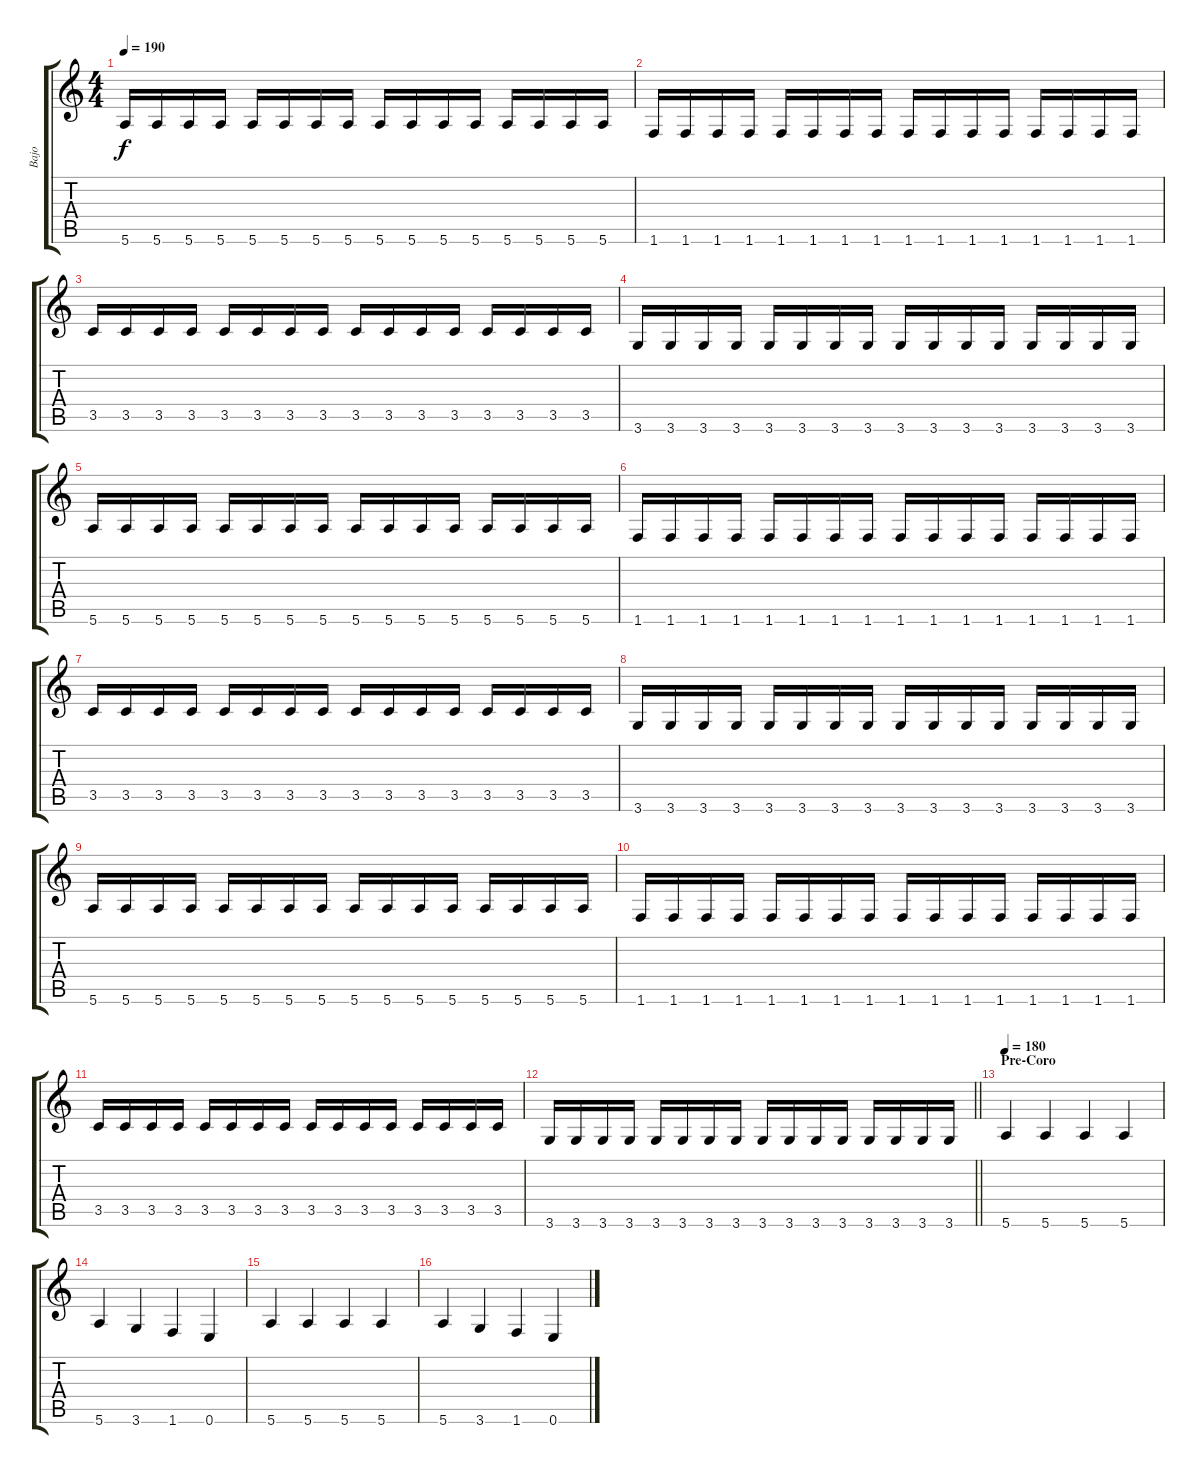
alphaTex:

\track ("Bajo" "Bajo") {instrument electricbassfinger}
\staff {score tabs}
\tuning (E4 B3 G3 D3 A2 E2) {hide}
\ts (4 4)
\tempo 190
\clef g2
\ks c
5.6.16{dy f} 5.6.16 5.6.16 5.6.16 5.6.16 5.6.16 5.6.16 5.6.16 5.6.16 5.6.16 5.6.16 5.6.16 5.6.16 5.6.16 5.6.16 5.6.16 |
1.6.16 1.6.16 1.6.16 1.6.16 1.6.16 1.6.16 1.6.16 1.6.16 1.6.16 1.6.16 1.6.16 1.6.16 1.6.16 1.6.16 1.6.16 1.6.16 |
3.5.16 3.5.16 3.5.16 3.5.16 3.5.16 3.5.16 3.5.16 3.5.16 3.5.16 3.5.16 3.5.16 3.5.16 3.5.16 3.5.16 3.5.16 3.5.16 |
3.6.16 3.6.16 3.6.16 3.6.16 3.6.16 3.6.16 3.6.16 3.6.16 3.6.16 3.6.16 3.6.16 3.6.16 3.6.16 3.6.16 3.6.16 3.6.16 |
5.6.16 5.6.16 5.6.16 5.6.16 5.6.16 5.6.16 5.6.16 5.6.16 5.6.16 5.6.16 5.6.16 5.6.16 5.6.16 5.6.16 5.6.16 5.6.16 |
1.6.16 1.6.16 1.6.16 1.6.16 1.6.16 1.6.16 1.6.16 1.6.16 1.6.16 1.6.16 1.6.16 1.6.16 1.6.16 1.6.16 1.6.16 1.6.16 |
3.5.16 3.5.16 3.5.16 3.5.16 3.5.16 3.5.16 3.5.16 3.5.16 3.5.16 3.5.16 3.5.16 3.5.16 3.5.16 3.5.16 3.5.16 3.5.16 |
3.6.16 3.6.16 3.6.16 3.6.16 3.6.16 3.6.16 3.6.16 3.6.16 3.6.16 3.6.16 3.6.16 3.6.16 3.6.16 3.6.16 3.6.16 3.6.16 |
5.6.16 5.6.16 5.6.16 5.6.16 5.6.16 5.6.16 5.6.16 5.6.16 5.6.16 5.6.16 5.6.16 5.6.16 5.6.16 5.6.16 5.6.16 5.6.16 |
1.6.16 1.6.16 1.6.16 1.6.16 1.6.16 1.6.16 1.6.16 1.6.16 1.6.16 1.6.16 1.6.16 1.6.16 1.6.16 1.6.16 1.6.16 1.6.16 |
3.5.16 3.5.16 3.5.16 3.5.16 3.5.16 3.5.16 3.5.16 3.5.16 3.5.16 3.5.16 3.5.16 3.5.16 3.5.16 3.5.16 3.5.16 3.5.16 |
\barLineRight lightlight
3.6.16 3.6.16 3.6.16 3.6.16 3.6.16 3.6.16 3.6.16 3.6.16 3.6.16 3.6.16 3.6.16 3.6.16 3.6.16 3.6.16 3.6.16 3.6.16 |
\section ("" "Pre-Coro")
\tempo 180
5.6.4 5.6.4 5.6.4 5.6.4 |
5.6.4 3.6.4 1.6.4 0.6.4 |
5.6.4 5.6.4 5.6.4 5.6.4 |
5.6.4 3.6.4 1.6.4 0.6.4
